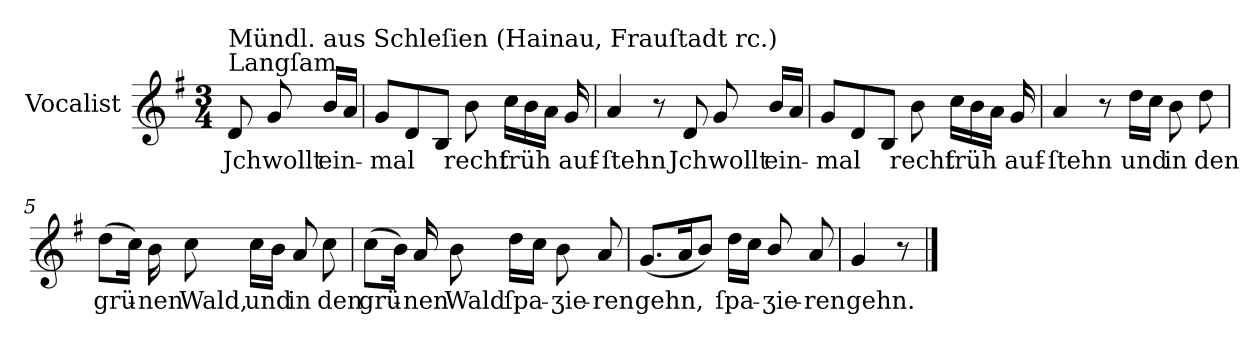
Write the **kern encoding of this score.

**kern	**text
*part1	*part1
*staff1	*staff1
*I"Vocalist	*
*k[f#]	*
*G:	*
*M3/4	*
=	=
!LO:TX:a:t=Langſam.	!
!LO:TX:a:t=Mündl. aus Schleſien (Hainau, Frauſtadt rc.)	!
8d	Jch
8g	wollt
16bLL	ein-
16aJJ	.
=1	=1
8gL	-mal
8d	.
8BJ	.
8b	recht
16ccLL	früh
16b	.
16aJJ	.
16g	auf-
=2	=2
4a	-ſtehn
8r	.
8d	Jch
8g	wollt
16bLL	ein-
16aJJ	.
=3	=3
8gL	-mal
8d	.
8BJ	.
8b	recht
16ccLL	früh
16b	.
16aJJ	.
16g	auf-
=4	=4
4a	-ſtehn
8r	.
16ddLL	und
16ccJJ	.
8b	in
8dd	den
=5	=5
(8ddL	grü-
16ccJk)	.
16b	-nen
8cc	Wald,
16ccLL	und
16bJJ	.
8a	in
8cc	den
=6	=6
(8ccL	grü-
16bJk)	.
16a	-nen
8b	Wald
16ddLL	ſpa-
16ccJJ	.
8b	-ʒie-
8a	-ren
=7	=7
(8.gL	gehn,
16aK	.
8bJ)	.
16ddLL	ſpa-
16ccJJ	.
8b/	-ʒie-
8a	-ren
=8	=8
4g	gehn.
8r	.
==	==
*-	*-
